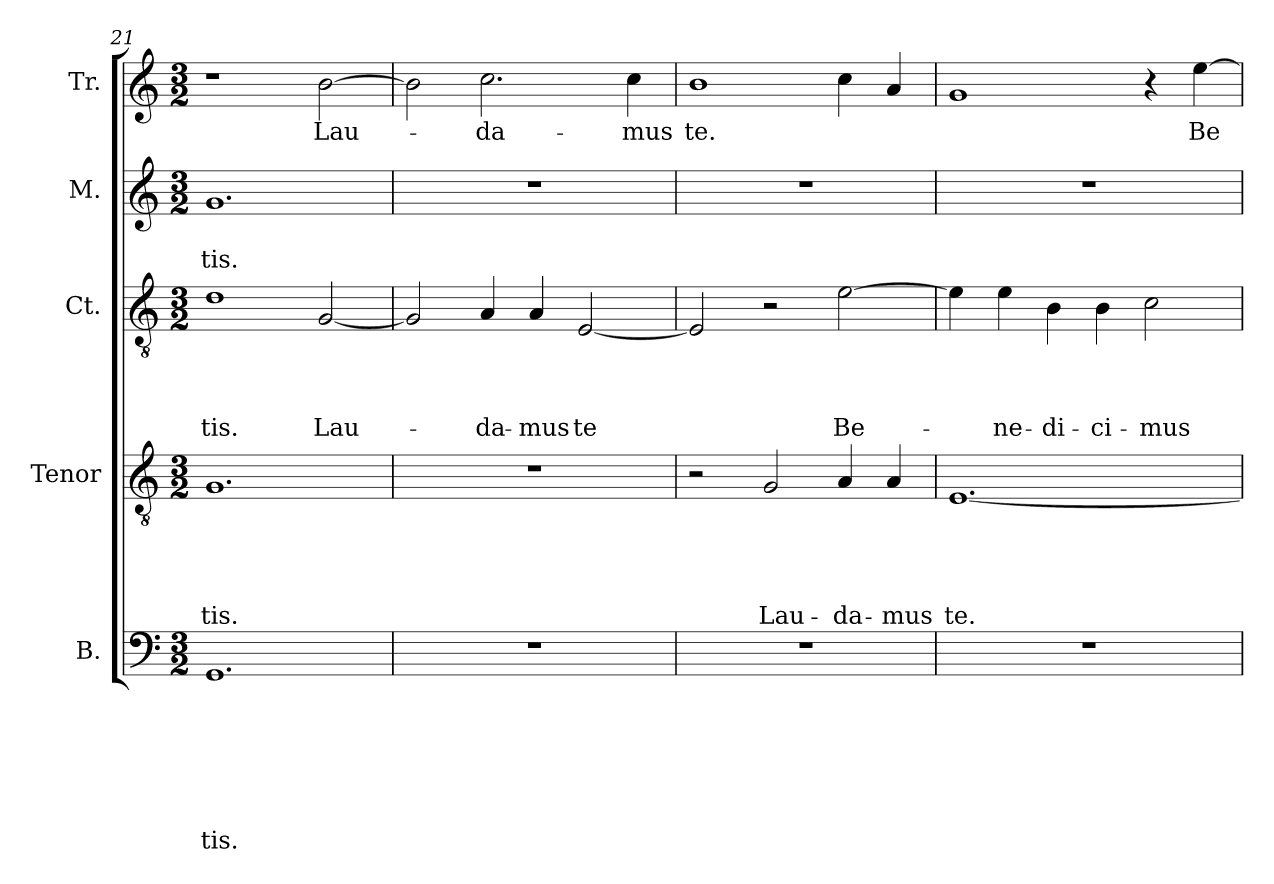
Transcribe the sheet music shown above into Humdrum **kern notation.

**kern	**text	**text	**text	**text	**text	**text	**text	**kern	**text	**text	**text	**text	**text	**kern	**text	**text	**text	**text	**kern	**text	**text	**kern	**text
*part5	*part5	*part5	*part5	*part5	*part5	*part5	*part5	*part4	*part4	*part4	*part4	*part4	*part4	*part3	*part3	*part3	*part3	*part3	*part2	*part2	*part2	*part1	*part1
*staff5	*staff5	*staff5	*staff5	*staff5	*staff5	*staff5	*staff5	*staff4	*staff4	*staff4	*staff4	*staff4	*staff4	*staff3	*staff3	*staff3	*staff3	*staff3	*staff2	*staff2	*staff2	*staff1	*staff1
*I"B.	*	*	*	*	*	*	*	*I"Tenor	*	*	*	*	*	*I"Ct.	*	*	*	*	*I"M.	*	*	*I"Tr.	*
*I'B.	*	*	*	*	*	*	*	*I'T.	*	*	*	*	*	*I'Ct.	*	*	*	*	*I'M.	*	*	*I'Tr.	*
*clefF4	*	*	*	*	*	*	*	*clefGv2	*	*	*	*	*	*clefGv2	*	*	*	*	*clefG2	*	*	*clefG2	*
*k[]	*	*	*	*	*	*	*	*k[]	*	*	*	*	*	*k[]	*	*	*	*	*k[]	*	*	*k[]	*
*C:	*	*	*	*	*	*	*	*C:	*	*	*	*	*	*C:	*	*	*	*	*C:	*	*	*C:	*
*M3/2	*	*	*	*	*	*	*	*M3/2	*	*	*	*	*	*M3/2	*	*	*	*	*M3/2	*	*	*M3/2	*
=21	=21	=21	=21	=21	=21	=21	=21	=21	=21	=21	=21	=21	=21	=21	=21	=21	=21	=21	=21	=21	=21	=21	=21
!	!	!	!	!	!	!	!LO:LY:b	!	!	!	!	!	!LO:LY:b	!	!	!	!	!LO:LY:b	!	!	!LO:LY:b	!	!
1.GG	.	.	.	.	.	.	-tis.	1.G	.	.	.	.	-tis.	1d	.	.	.	-tis.	1.g	.	-tis.	1r	.
!	!	!	!	!	!	!	!	!	!	!	!	!	!	!	!	!	!	!LO:LY:b	!	!	!	!	!LO:LY:b
.	.	.	.	.	.	.	.	.	.	.	.	.	.	[<2G/	.	.	.	Lau-	.	.	.	[<2b\	Lau-
!!LO:LB:g=z
=22	=22	=22	=22	=22	=22	=22	=22	=22	=22	=22	=22	=22	=22	=22	=22	=22	=22	=22	=22	=22	=22	=22	=22
!	!	!	!	!	!	!	!	!LO:N:vis=1	!	!	!	!	!	!	!	!	!	!	!	!	!	!	!
1.r	.	.	.	.	.	.	.	1.r	.	.	.	.	.	2G/]	.	.	.	.	1.r	.	.	2b\]	.
!	!	!	!	!	!	!	!	!	!	!	!	!	!	!	!	!	!	!LO:LY:b	!	!	!	!	!LO:LY:b
.	.	.	.	.	.	.	.	.	.	.	.	.	.	4A/	.	.	.	-da-	.	.	.	2.cc\	-da-
!	!	!	!	!	!	!	!	!	!	!	!	!	!	!	!	!	!	!LO:LY:b	!	!	!	!	!
.	.	.	.	.	.	.	.	.	.	.	.	.	.	4A/	.	.	.	-mus	.	.	.	.	.
!	!	!	!	!	!	!	!	!	!	!	!	!	!	!	!	!	!	!LO:LY:b	!	!	!	!	!
.	.	.	.	.	.	.	.	.	.	.	.	.	.	[<2E/	.	.	.	te	.	.	.	.	.
!	!	!	!	!	!	!	!	!	!	!	!	!	!	!	!	!	!	!	!	!	!	!	!LO:LY:b
.	.	.	.	.	.	.	.	.	.	.	.	.	.	.	.	.	.	.	.	.	.	4cc\	-mus
=23	=23	=23	=23	=23	=23	=23	=23	=23	=23	=23	=23	=23	=23	=23	=23	=23	=23	=23	=23	=23	=23	=23	=23
!	!	!	!	!	!	!	!	!	!	!	!	!	!	!	!	!	!	!	!	!	!	!	!LO:LY:b
1.r	.	.	.	.	.	.	.	2r	.	.	.	.	.	2E/]	.	.	.	.	1.r	.	.	1b	te.
!	!	!	!	!	!	!	!	!	!	!	!	!	!LO:LY:b	!	!	!	!	!	!	!	!	!	!
.	.	.	.	.	.	.	.	2G/	.	.	.	.	Lau-	2r	.	.	.	.	.	.	.	.	.
!	!	!	!	!	!	!	!	!	!	!	!	!	!LO:LY:b	!	!	!	!	!LO:LY:b	!	!	!	!	!
.	.	.	.	.	.	.	.	4A/	.	.	.	.	-da-	[>2e\	.	.	.	Be-	.	.	.	4cc\	.
!	!	!	!	!	!	!	!	!	!	!	!	!	!LO:LY:b	!	!	!	!	!	!	!	!	!	!
.	.	.	.	.	.	.	.	4A/	.	.	.	.	-mus	.	.	.	.	.	.	.	.	4a/	.
=24	=24	=24	=24	=24	=24	=24	=24	=24	=24	=24	=24	=24	=24	=24	=24	=24	=24	=24	=24	=24	=24	=24	=24
!	!	!	!	!	!	!	!	!	!	!	!	!	!LO:LY:b	!	!	!	!	!	!	!	!	!	!
1.r	.	.	.	.	.	.	.	[<1.E	.	.	.	.	te.	4e\]	.	.	.	.	1.r	.	.	1g	.
!	!	!	!	!	!	!	!	!	!	!	!	!	!	!	!	!	!	!LO:LY:b	!	!	!	!	!
.	.	.	.	.	.	.	.	.	.	.	.	.	.	4e\	.	.	.	-ne-	.	.	.	.	.
!	!	!	!	!	!	!	!	!	!	!	!	!	!	!	!	!	!	!LO:LY:b:rj	!	!	!	!	!
.	.	.	.	.	.	.	.	.	.	.	.	.	.	4B\	.	.	.	-di-	.	.	.	.	.
!	!	!	!	!	!	!	!	!	!	!	!	!	!	!	!	!	!	!LO:LY:b	!	!	!	!	!
.	.	.	.	.	.	.	.	.	.	.	.	.	.	4B\	.	.	.	-ci-	.	.	.	.	.
!	!	!	!	!	!	!	!	!	!	!	!	!	!	!	!	!	!	!LO:LY:b	!	!	!	!	!
.	.	.	.	.	.	.	.	.	.	.	.	.	.	2c\	.	.	.	-mus	.	.	.	4r	.
!	!	!	!	!	!	!	!	!	!	!	!	!	!	!	!	!	!	!	!	!	!	!	!LO:LY:b
.	.	.	.	.	.	.	.	.	.	.	.	.	.	.	.	.	.	.	.	.	.	[>4ee\	Be-
=	=	=	=	=	=	=	=	=	=	=	=	=	=	=	=	=	=	=	=	=	=	=	=
*-	*-	*-	*-	*-	*-	*-	*-	*-	*-	*-	*-	*-	*-	*-	*-	*-	*-	*-	*-	*-	*-	*-	*-
